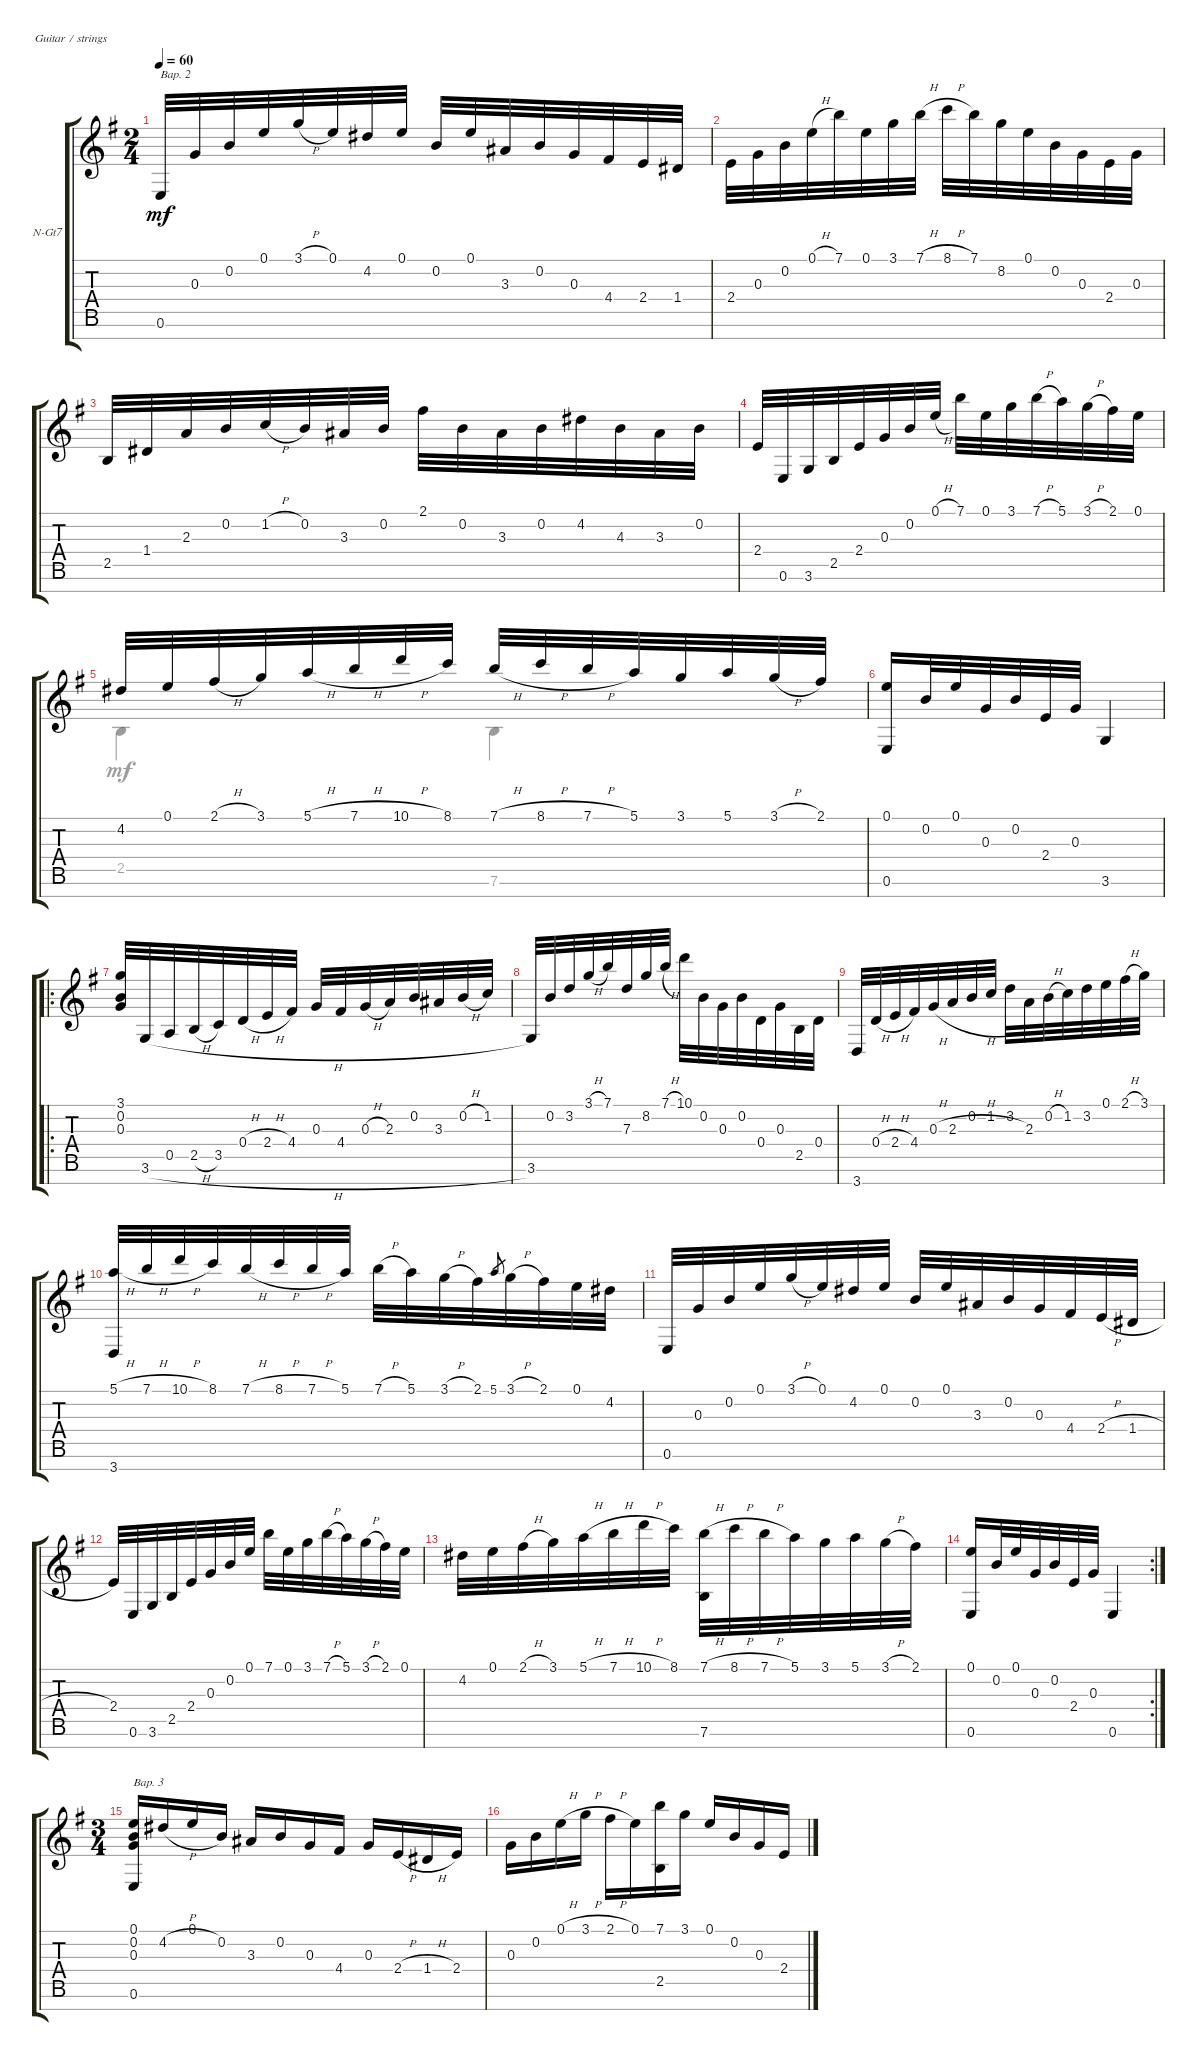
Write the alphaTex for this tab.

\defaultSystemsLayout 4
\bracketExtendMode groupsimilarinstruments
\firstSystemTrackNameOrientation horizontal
\otherSystemsTrackNameOrientation horizontal
\track ("Nylon Guitar" "N-Gt7") {instrument acousticguitarnylon}
\staff {score tabs}
\tuning (E4 B3 G3 D3 A2 E2 B1)
\voice
\ts (2 4)
\tempo 60
\clef g2
\ks g
0.6.32{txt "Вар. 2" dy mf} 0.3.32 0.2.32 0.1.32 3.1{h}.32 0.1.32 4.2.32 0.1.32 0.2.32 0.1.32 3.3.32 0.2.32 0.3.32 4.4.32 2.4.32 1.4.32 |
2.4.32 0.3.32 0.2.32 0.1{h}.32 7.1.32 0.1.32 3.1.32 7.1{h}.32 8.1{h}.32 7.1.32 8.2.32 0.1.32 0.2.32 0.3.32 2.4.32 0.3.32 |
2.5.32 1.4.32 2.3.32 0.2.32 1.2{h}.32 0.2.32 3.3.32 0.2.32 2.1.32 0.2.32 3.3.32 0.2.32 4.2.32 4.3.32 3.3.32 0.2.32 |
2.4.32 0.6.32 3.6.32 2.5.32 2.4.32 0.3.32 0.2.32 0.1{h}.32 7.1.32 0.1.32 3.1.32 7.1{h}.32 5.1.32 3.1{h}.32 2.1.32 0.1.32 |
4.2.32 0.1.32 2.1{h}.32 3.1.32 5.1{h}.32 7.1{h}.32 10.1{h}.32 8.1.32 7.1{h}.32 8.1{h}.32 7.1{h}.32 5.1.32 3.1.32 5.1.32 3.1{h}.32 2.1.32 |
(0.6 0.1).16 0.2.32 0.1.32 0.3.32 0.2.32 2.4.32 0.3.32 3.6.4 |
\ro
(3.1 0.2 0.3).32 3.6{h}.32 0.5.32 2.5{h}.32 3.5.32 0.4{h}.32 2.4{h}.32 4.4.32 0.3.32 4.4.32 0.3{h}.32 2.3.32 0.2.32 3.3.32 0.2{h}.32 1.2.32 |
3.6.32 0.2.32 3.2.32 3.1{h}.32 7.1.32 7.3.32 8.2.32 7.1{h}.32 10.1.32 0.2.32 0.3.32 0.2.32 0.4.32 0.3.32 2.5.32 0.4.32 |
3.7.32 0.4{h}.32 2.4{h}.32 4.4.32 0.3{h}.32 2.3{h}.32 0.2.32 1.2.32 3.2.32 2.3.32 0.2{h}.32 1.2.32 3.2.32 0.1.32 2.1{h}.32 3.1.32 |
(5.1{h} 3.7).32 7.1{h}.32 10.1{h}.32 8.1.32 7.1{h}.32 8.1{h}.32 7.1{h}.32 5.1.32 7.1{h}.32 5.1.32 3.1{h}.32 2.1.32 5.1.8{gr} 3.1{h}.32 2.1.32 0.1.32 4.2.32 |
0.6.32 0.3.32 0.2.32 0.1.32 3.1{h}.32 0.1.32 4.2.32 0.1.32 0.2.32 0.1.32 3.3.32 0.2.32 0.3.32 4.4.32 2.4{h}.32 1.4{h}.32 |
2.4.32 0.6.32 3.6.32 2.5.32 2.4.32 0.3.32 0.2.32 0.1.32 7.1.32 0.1.32 3.1.32 7.1{h}.32 5.1.32 3.1{h}.32 2.1.32 0.1.32 |
4.2.32 0.1.32 2.1{h}.32 3.1.32 5.1{h}.32 7.1{h}.32 10.1{h}.32 8.1.32 (7.1{h} 7.6).32 8.1{h}.32 7.1{h}.32 5.1.32 3.1.32 5.1.32 3.1{h}.32 2.1.32 |
\rc 2
(0.1 0.6).16 0.2.32 0.1.32 0.3.32 0.2.32 2.4.32 0.3.32 0.6.4 |
\ts (3 4)
(0.1 0.2 0.3 0.6).16{txt "Вар. 3"} 4.2{h}.16 0.1.16 0.2.16 3.3.16 0.2.16 0.3.16 4.4.16 0.3.16 2.4{h}.16 1.4{h}.16 2.4.16 |
0.3.16 0.2.16 0.1{h}.16 3.1{h}.16 2.1{h}.16 0.1.16 (2.5 7.1).16 3.1.16 0.1.16 0.2.16 0.3.16 2.4.16
\voice
\clef g2
\ottava regular
\simile none
\ks g
|
|
|
|
2.5.4 7.6.4 |
|
|
|
|
|
|
|
|
|
|
